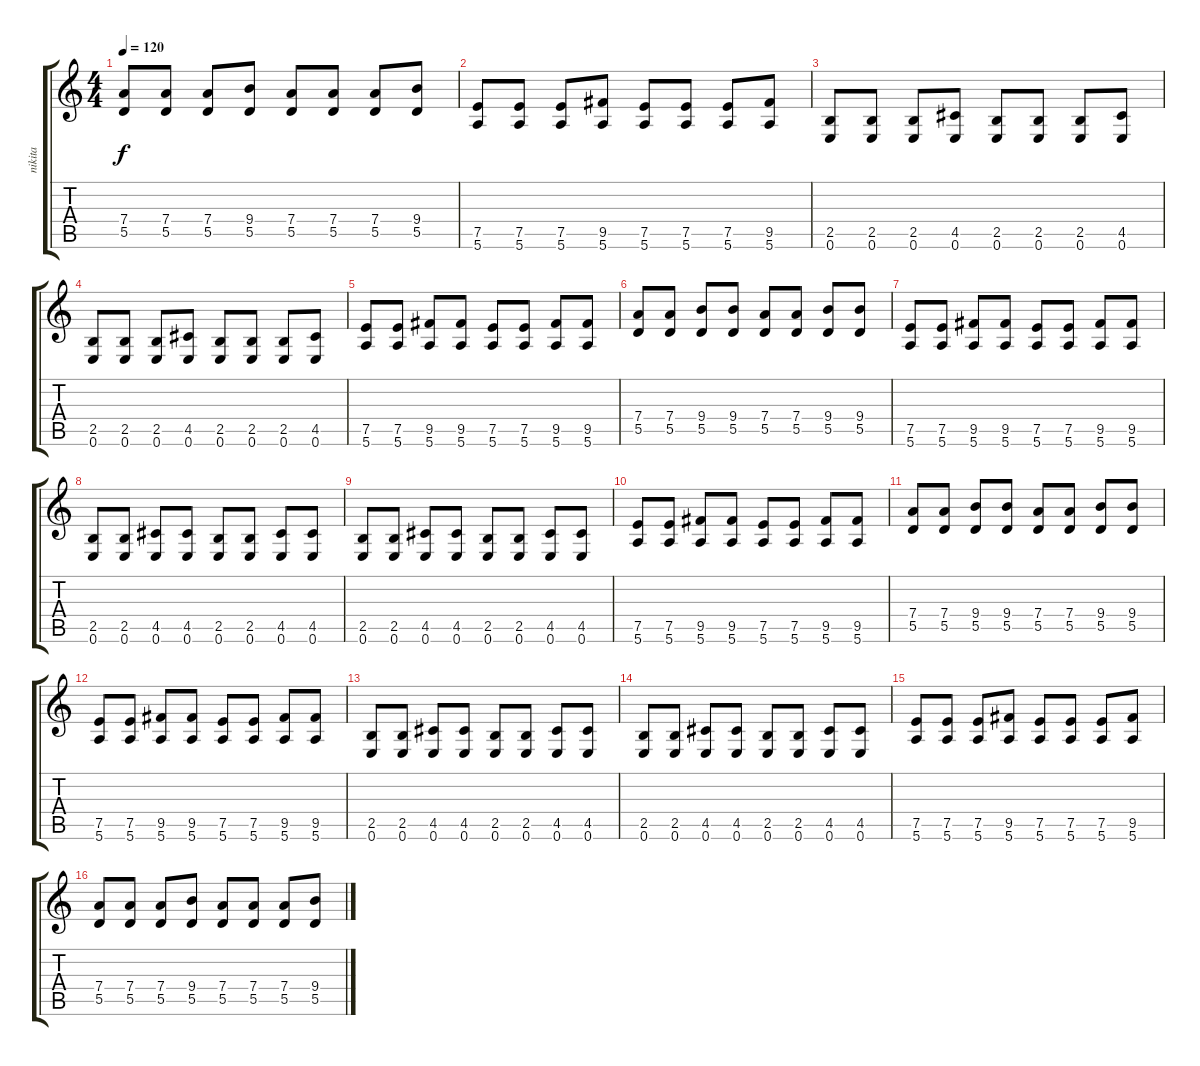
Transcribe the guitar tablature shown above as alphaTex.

\track ("nikita " "nikita ") {instrument acousticguitarsteel}
\staff {score tabs}
\tuning (E4 B3 G3 D3 A2 E2) {hide}
\ts (4 4)
\tempo 120
\clef g2
\ks c
(7.4 5.5).8{dy f} (7.4 5.5).8 (7.4 5.5).8 (9.4 5.5).8 (7.4 5.5).8 (7.4 5.5).8 (7.4 5.5).8 (9.4 5.5).8 |
(7.5 5.6).8 (7.5 5.6).8 (7.5 5.6).8 (9.5 5.6).8 (7.5 5.6).8 (7.5 5.6).8 (7.5 5.6).8 (9.5 5.6).8 |
(2.5 0.6).8 (2.5 0.6).8 (2.5 0.6).8 (4.5 0.6).8 (2.5 0.6).8 (2.5 0.6).8 (2.5 0.6).8 (4.5 0.6).8 |
(2.5 0.6).8 (2.5 0.6).8 (2.5 0.6).8 (4.5 0.6).8 (2.5 0.6).8 (2.5 0.6).8 (2.5 0.6).8 (4.5 0.6).8 |
(7.5 5.6).8{volume 16 instrument distortionguitar} (7.5 5.6).8 (9.5 5.6).8 (9.5 5.6).8 (7.5 5.6).8 (7.5 5.6).8 (9.5 5.6).8 (9.5 5.6).8 |
(7.4 5.5).8 (7.4 5.5).8 (9.4 5.5).8 (9.4 5.5).8 (7.4 5.5).8 (7.4 5.5).8 (9.4 5.5).8 (9.4 5.5).8 |
(7.5 5.6).8 (7.5 5.6).8 (9.5 5.6).8 (9.5 5.6).8 (7.5 5.6).8 (7.5 5.6).8 (9.5 5.6).8 (9.5 5.6).8 |
(2.5 0.6).8 (2.5 0.6).8 (4.5 0.6).8 (4.5 0.6).8 (2.5 0.6).8 (2.5 0.6).8 (4.5 0.6).8 (4.5 0.6).8 |
(2.5 0.6).8 (2.5 0.6).8 (4.5 0.6).8 (4.5 0.6).8 (2.5 0.6).8 (2.5 0.6).8 (4.5 0.6).8 (4.5 0.6).8 |
(7.5 5.6).8{volume 16 instrument distortionguitar} (7.5 5.6).8 (9.5 5.6).8 (9.5 5.6).8 (7.5 5.6).8 (7.5 5.6).8 (9.5 5.6).8 (9.5 5.6).8 |
(7.4 5.5).8 (7.4 5.5).8 (9.4 5.5).8 (9.4 5.5).8 (7.4 5.5).8 (7.4 5.5).8 (9.4 5.5).8 (9.4 5.5).8 |
(7.5 5.6).8 (7.5 5.6).8 (9.5 5.6).8 (9.5 5.6).8 (7.5 5.6).8 (7.5 5.6).8 (9.5 5.6).8 (9.5 5.6).8 |
(2.5 0.6).8 (2.5 0.6).8 (4.5 0.6).8 (4.5 0.6).8 (2.5 0.6).8 (2.5 0.6).8 (4.5 0.6).8 (4.5 0.6).8 |
(2.5 0.6).8 (2.5 0.6).8 (4.5 0.6).8 (4.5 0.6).8 (2.5 0.6).8 (2.5 0.6).8 (4.5 0.6).8 (4.5 0.6).8 |
(7.5 5.6).8{instrument acousticguitarsteel} (7.5 5.6).8 (7.5 5.6).8 (9.5 5.6).8 (7.5 5.6).8 (7.5 5.6).8 (7.5 5.6).8 (9.5 5.6).8 |
(7.4 5.5).8 (7.4 5.5).8 (7.4 5.5).8 (9.4 5.5).8 (7.4 5.5).8 (7.4 5.5).8 (7.4 5.5).8 (9.4 5.5).8
